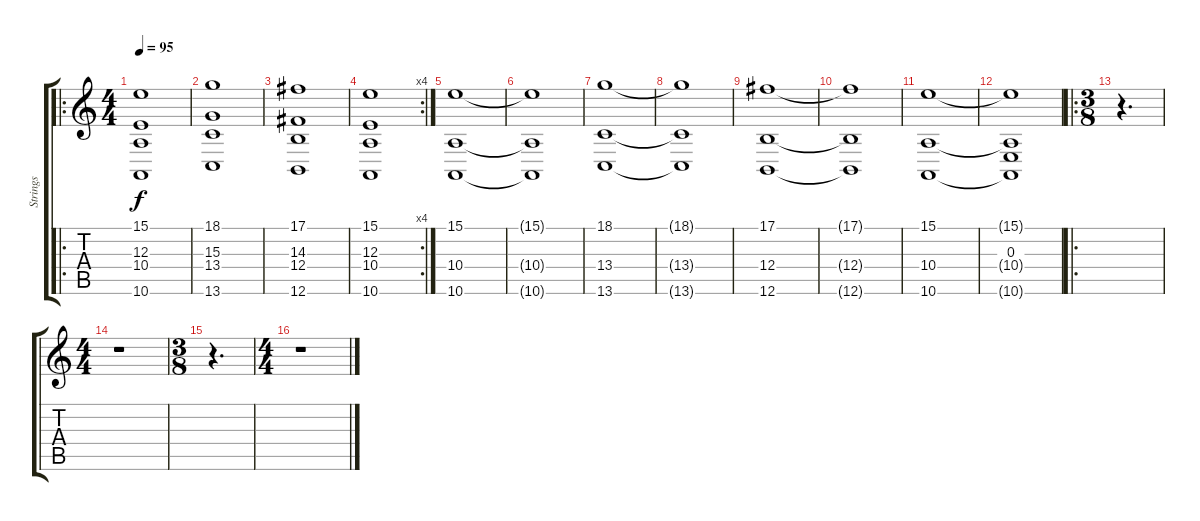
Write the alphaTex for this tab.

\track ("Strings" "Strings") {instrument stringensemble1}
\staff {score tabs}
\tuning (Db4 Ab3 E3 B2 Gb2 B1) {hide}
\ro
\ts (4 4)
\tempo 95
\clef g2
\ks c
(15.1 12.3 10.4 10.6).1{dy f} |
(18.1 15.3 13.4 13.6).1 |
(17.1 14.3 12.4 12.6).1 |
\rc 4
(15.1 12.3 10.4 10.6).1 |
(15.1 10.4 10.6).1 |
(15.1{t} 10.4{t} 10.6{t}).1 |
(18.1 13.4 13.6).1 |
(18.1{t} 13.4{t} 13.6{t}).1 |
(17.1 12.4 12.6).1 |
(17.1{t} 12.4{t} 12.6{t}).1 |
(15.1 10.4 10.6).1 |
(15.1{t} 0.3 10.4{t} 10.6{t}).1 |
\ro
\ts (3 8)
r.4{d} |
\ts (4 4)
r.1 |
\ts (3 8)
r.4{d} |
\ts (4 4)
r.1
